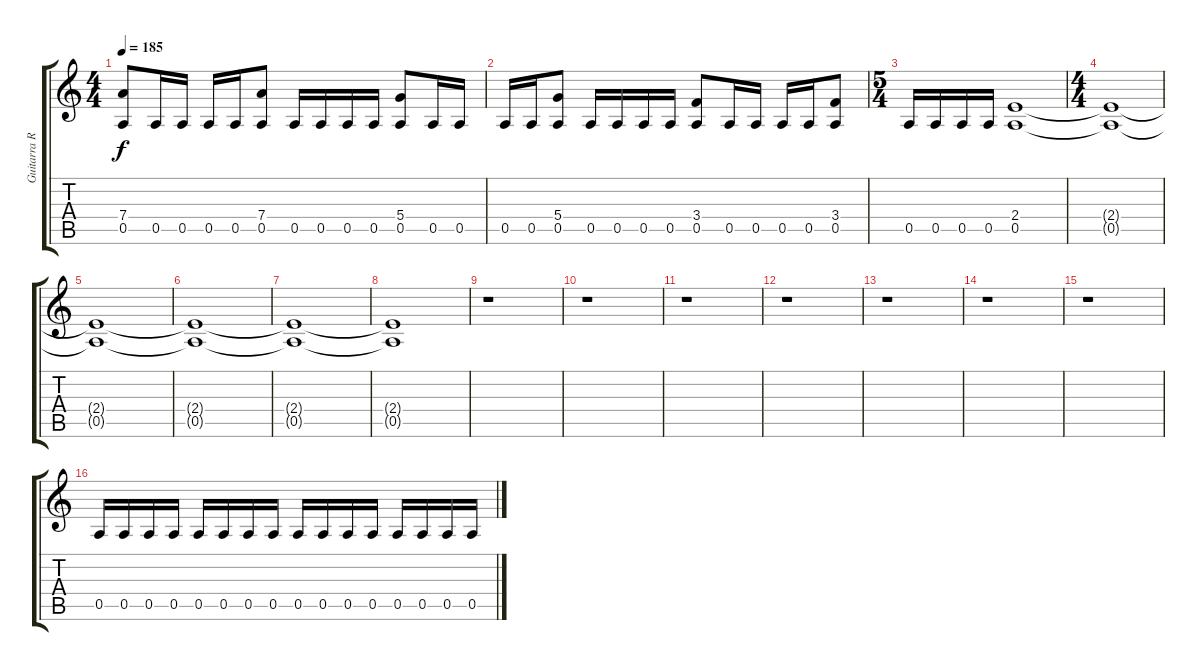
\track ("Guitarra Ritmica" "Guitarra R") {instrument distortionguitar}
\staff {score tabs}
\tuning (E4 B3 G3 D3 A2 E2) {hide}
\ts (4 4)
\tempo 185
\clef g2
\ks c
(7.4 0.5).8{dy f} 0.5.16 0.5.16 0.5.16 0.5.16 (7.4 0.5).8 0.5.16 0.5.16 0.5.16 0.5.16 (5.4 0.5).8 0.5.16 0.5.16 |
0.5.16 0.5.16 (5.4 0.5).8 0.5.16 0.5.16 0.5.16 0.5.16 (3.4 0.5).8 0.5.16 0.5.16 0.5.16 0.5.16 (3.4 0.5).8 |
\ts (5 4)
0.5.16 0.5.16 0.5.16 0.5.16 (2.4 0.5).1 |
\ts (4 4)
(2.4{t} 0.5{t}).1 |
(2.4{t} 0.5{t}).1 |
(2.4{t} 0.5{t}).1 |
(2.4{t} 0.5{t}).1{volume 0} |
(2.4{t} 0.5{t}).1 |
r.1 |
r.1 |
r.1 |
r.1 |
r.1 |
r.1 |
r.1 |
0.5.16{volume 16} 0.5.16 0.5.16 0.5.16 0.5.16 0.5.16 0.5.16 0.5.16 0.5.16 0.5.16 0.5.16 0.5.16 0.5.16 0.5.16 0.5.16 0.5.16
